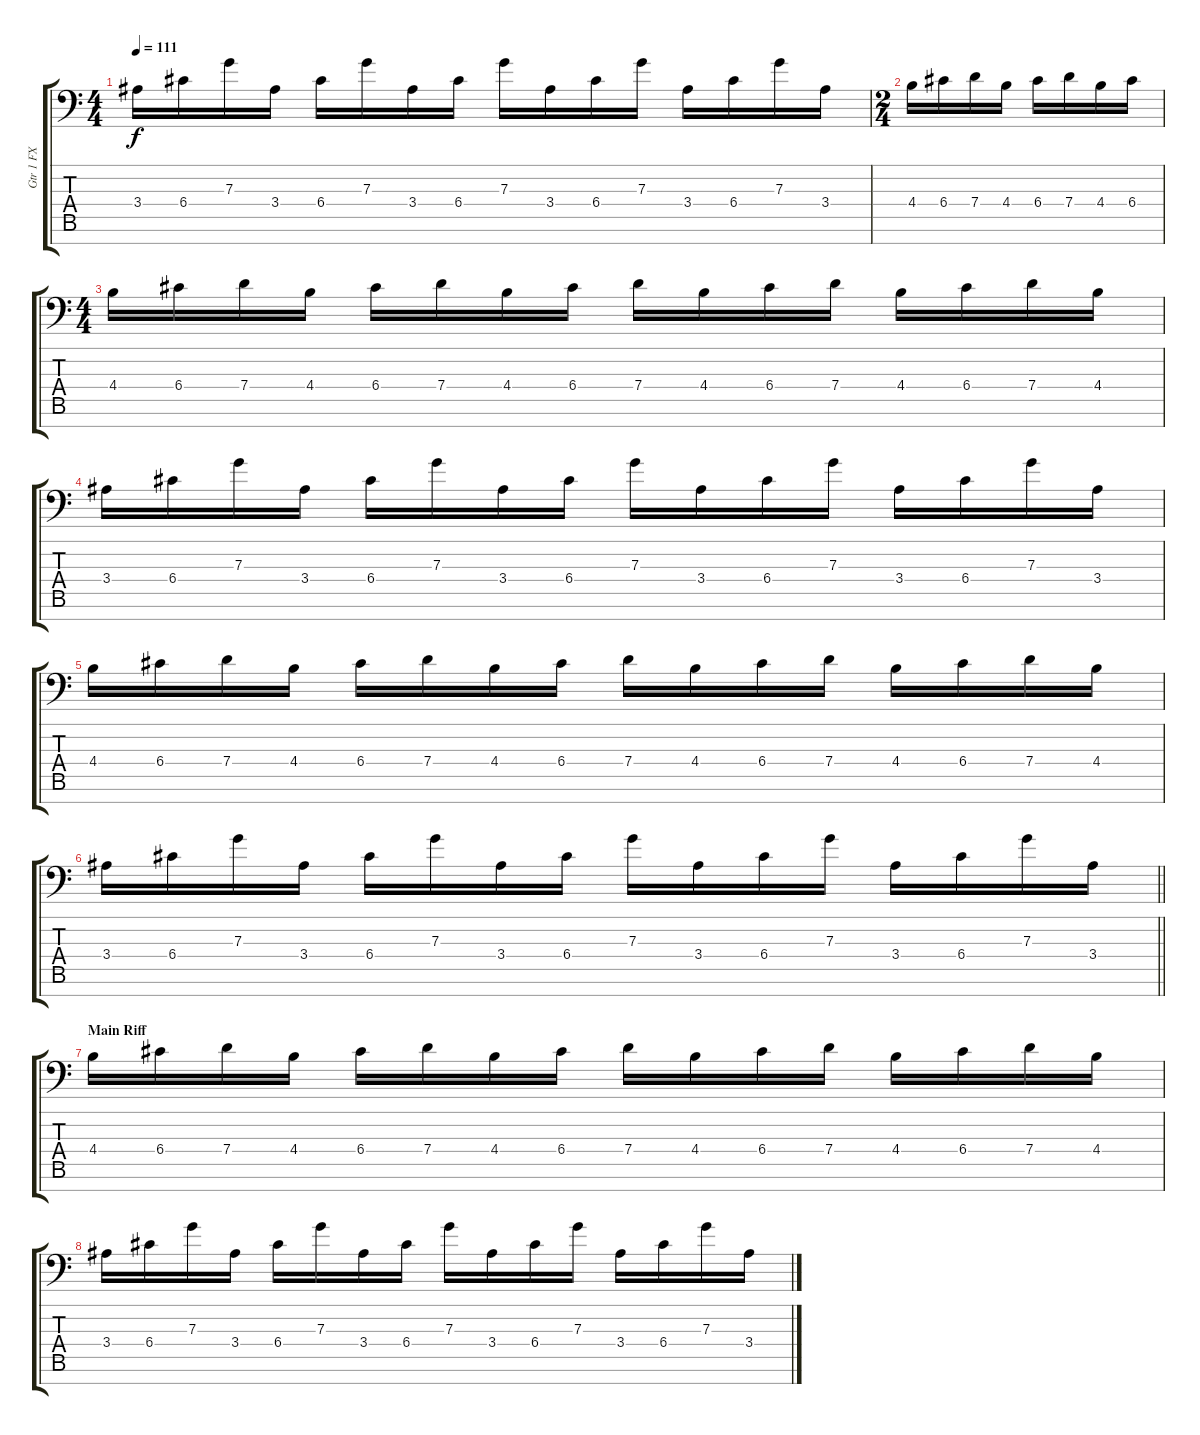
\track ("Gtr 1 FX" "Gtr 1 FX") {instrument overdrivenguitar}
\staff {score tabs}
\tuning (A3 F3 C3 G2 D2 A1 E1) {hide}
\ts (4 4)
\tempo 111
\clef f4
\ks c
3.4.16{dy f} 6.4.16 7.3.16 3.4.16 6.4.16 7.3.16 3.4.16 6.4.16 7.3.16 3.4.16 6.4.16 7.3.16 3.4.16 6.4.16 7.3.16 3.4.16 |
\ts (2 4)
4.4.16 6.4.16 7.4.16 4.4.16 6.4.16 7.4.16 4.4.16 6.4.16 |
\ts (4 4)
4.4.16 6.4.16 7.4.16 4.4.16 6.4.16 7.4.16 4.4.16 6.4.16 7.4.16 4.4.16 6.4.16 7.4.16 4.4.16 6.4.16 7.4.16 4.4.16 |
3.4.16 6.4.16 7.3.16 3.4.16 6.4.16 7.3.16 3.4.16 6.4.16 7.3.16 3.4.16 6.4.16 7.3.16 3.4.16 6.4.16 7.3.16 3.4.16 |
4.4.16 6.4.16 7.4.16 4.4.16 6.4.16 7.4.16 4.4.16 6.4.16 7.4.16 4.4.16 6.4.16 7.4.16 4.4.16 6.4.16 7.4.16 4.4.16 |
\barLineRight lightlight
3.4.16 6.4.16 7.3.16 3.4.16 6.4.16 7.3.16 3.4.16 6.4.16 7.3.16 3.4.16 6.4.16 7.3.16 3.4.16 6.4.16 7.3.16 3.4.16 |
\section ("" "Main Riff")
4.4.16 6.4.16 7.4.16 4.4.16 6.4.16 7.4.16 4.4.16 6.4.16 7.4.16 4.4.16 6.4.16 7.4.16 4.4.16 6.4.16 7.4.16 4.4.16 |
3.4.16 6.4.16 7.3.16 3.4.16 6.4.16 7.3.16 3.4.16 6.4.16 7.3.16 3.4.16 6.4.16 7.3.16 3.4.16 6.4.16 7.3.16 3.4.16
